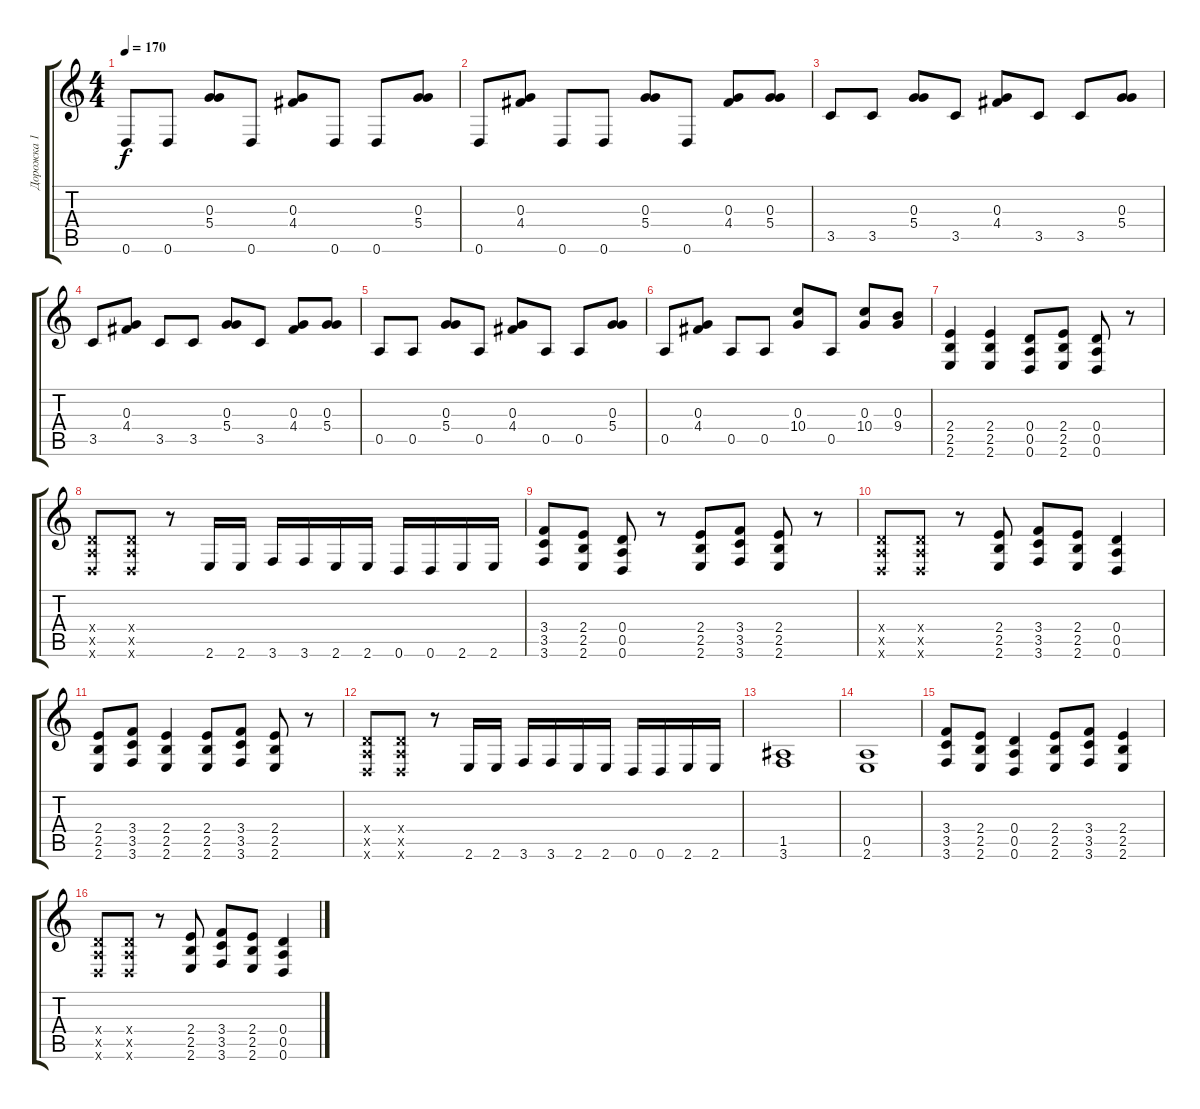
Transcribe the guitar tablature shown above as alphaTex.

\track ("Дорожка 1" "Дорожка 1") {instrument distortionguitar}
\staff {score tabs}
\tuning (E4 B3 G3 D3 A2 D2) {hide}
\ts (4 4)
\tempo 170
\clef g2
\ks c
0.6.8{dy f} 0.6.8 (0.3 5.4).8 0.6.8 (0.3 4.4).8 0.6.8 0.6.8 (0.3 5.4).8 |
0.6.8 (0.3 4.4).8 0.6.8 0.6.8 (0.3 5.4).8 0.6.8 (0.3 4.4).8 (0.3 5.4).8 |
3.5.8 3.5.8 (0.3 5.4).8 3.5.8 (0.3 4.4).8 3.5.8 3.5.8 (0.3 5.4).8 |
3.5.8 (0.3 4.4).8 3.5.8 3.5.8 (0.3 5.4).8 3.5.8 (0.3 4.4).8 (0.3 5.4).8 |
0.5.8 0.5.8 (0.3 5.4).8 0.5.8 (0.3 4.4).8 0.5.8 0.5.8 (0.3 5.4).8 |
0.5.8 (0.3 4.4).8 0.5.8 0.5.8 (0.3 10.4).8 0.5.8 (0.3 10.4).8 (0.3 9.4).8 |
(2.4 2.5 2.6).4 (2.4 2.5 2.6).4 (0.4 0.5 0.6).8 (2.4 2.5 2.6).8 (0.4 0.5 0.6).8 r.8 |
(0.4{x} 0.5{x} 0.6{x}).8 (0.4{x} 0.5{x} 0.6{x}).8 r.8 2.6.16 2.6.16 3.6.16 3.6.16 2.6.16 2.6.16 0.6.16 0.6.16 2.6.16 2.6.16 |
(3.4 3.5 3.6).8 (2.4 2.5 2.6).8 (0.4 0.5 0.6).8 r.8 (2.4 2.5 2.6).8 (3.4 3.5 3.6).8 (2.4 2.5 2.6).8 r.8 |
(0.4{x} 0.5{x} 0.6{x}).8 (0.4{x} 0.5{x} 0.6{x}).8 r.8 (2.4 2.5 2.6).8 (3.4 3.5 3.6).8 (2.4 2.5 2.6).8 (0.4 0.5 0.6).4 |
(2.4 2.5 2.6).8 (3.4 3.5 3.6).8 (2.4 2.5 2.6).4 (2.4 2.5 2.6).8 (3.4 3.5 3.6).8 (2.4 2.5 2.6).8 r.8 |
(0.4{x} 0.5{x} 0.6{x}).8 (0.4{x} 0.5{x} 0.6{x}).8 r.8 2.6.16 2.6.16 3.6.16 3.6.16 2.6.16 2.6.16 0.6.16 0.6.16 2.6.16 2.6.16 |
(1.5 3.6).1 |
(0.5 2.6).1 |
(3.4 3.5 3.6).8 (2.4 2.5 2.6).8 (0.4 0.5 0.6).4 (2.4 2.5 2.6).8 (3.4 3.5 3.6).8 (2.4 2.5 2.6).4 |
(0.4{x} 0.5{x} 0.6{x}).8 (0.4{x} 0.5{x} 0.6{x}).8 r.8 (2.4 2.5 2.6).8 (3.4 3.5 3.6).8 (2.4 2.5 2.6).8 (0.4 0.5 0.6).4
